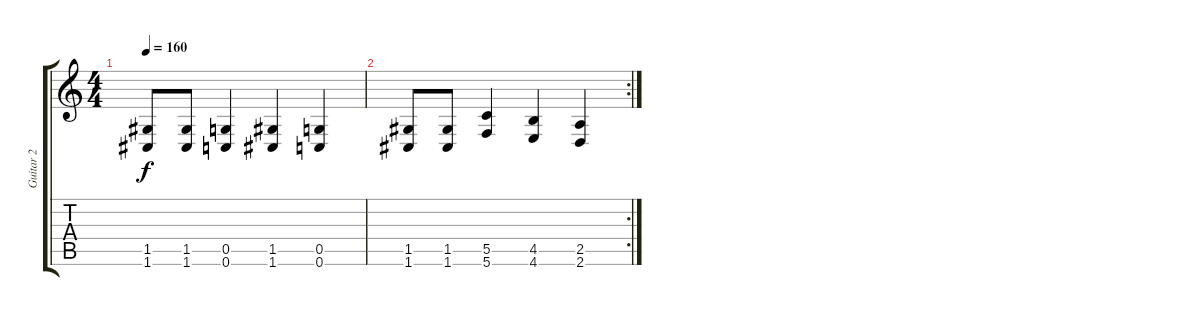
\track ("Guitar 2" "Guitar 2") {instrument distortionguitar}
\staff {score tabs}
\tuning (D4 A3 F3 C3 G2 C2) {hide}
\ts (4 4)
\tempo 160
\clef g2
\ks c
(1.5 1.6).8{dy f} (1.5 1.6).8 (0.5 0.6).4 (1.5 1.6).4 (0.5 0.6).4 |
\rc 2
(1.5 1.6).8 (1.5 1.6).8 (5.5 5.6).4 (4.5 4.6).4 (2.5 2.6).4
